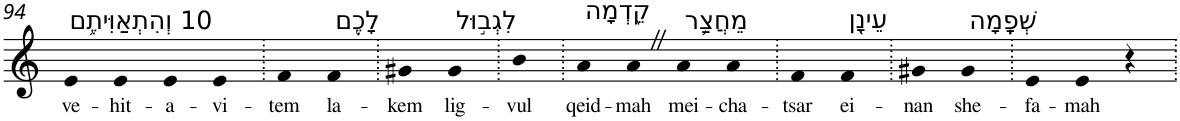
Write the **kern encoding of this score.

**kern	**text
*part1	*part1
*staff1	*staff1
*I"Piano	*
*I'Pno	*
!!LO:PB:g=z
*clefG2	*
*k[]	*
=94	=94
!LO:TX:a:t=10 וְהִתְאַוִּיתֶ֥ם	!
!	!LO:LY:b
4e	ve-
!	!LO:LY:b
4e	-hit-
!	!LO:LY:b
4e	-a-
!	!LO:LY:b
4e	-vi-
=95.	=95.
!	!LO:LY:b
4f	-tem
!LO:TX:a:t=לָכֶ֖ם	!
!	!LO:LY:b
4f	la-
=96.	=96.
!	!LO:LY:b
4g#X	-kem
!LO:TX:a:t=לִגְב֣וּל	!
!	!LO:LY:b
4g#	lig-
=97.	=97.
!	!LO:LY:b
4b	-vul
=98.	=98.
!LO:TX:a:t=קֵ֑דְמָה	!
!	!LO:LY:b
4a	qeid-
!	!LO:LY:b
4aZ	-mah
!LO:TX:a:t=מֵחֲצַ֥ר	!
!	!LO:LY:b
4a	mei-
!	!LO:LY:b
4a	-cha-
=99.	=99.
!	!LO:LY:b
4f	-tsar
!LO:TX:a:t=עֵינָ֖ן	!
!	!LO:LY:b
4f	ei-
=100.	=100.
!	!LO:LY:b
4g#X	-nan
!LO:TX:a:t=שְׁפָֽמָה	!
!	!LO:LY:b
4g#	she-
=101.	=101.
!	!LO:LY:b
4e	-fa-
!	!LO:LY:b
4e	-mah
4r	.
=.	=.
*-	*-
